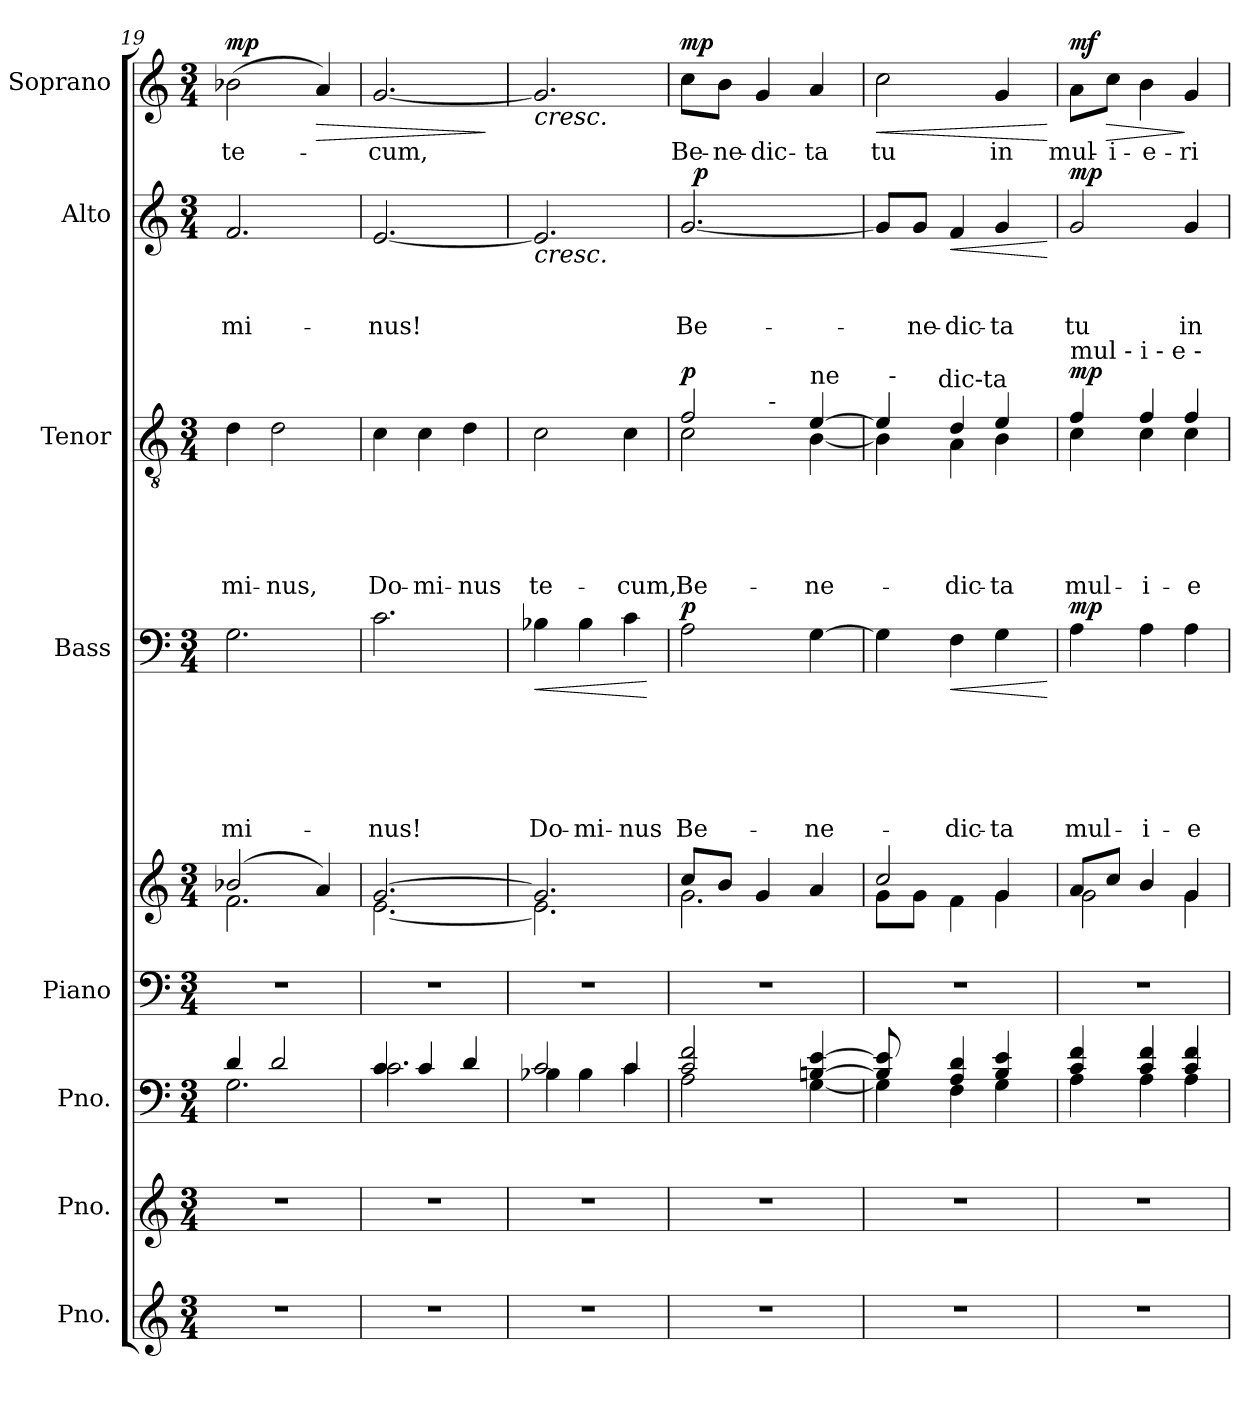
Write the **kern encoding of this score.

**kern	**kern	**kern	**kern	**kern	**kern	**text	**text	**text	**text	**text	**text	**dynam	**kern	**text	**text	**text	**text	**text	**dynam	**kern	**text	**text	**text	**dynam	**kern	**text	**dynam
*part8	*part7	*part6	*part5	*part5	*part4	*part4	*part4	*part4	*part4	*part4	*part4	*part4	*part3	*part3	*part3	*part3	*part3	*part3	*part3	*part2	*part2	*part2	*part2	*part2	*part1	*part1	*part1
*staff9	*staff8	*staff7	*staff6	*staff5	*staff4	*staff4	*staff4	*staff4	*staff4	*staff4	*staff4	*staff4	*staff3	*staff3	*staff3	*staff3	*staff3	*staff3	*staff3	*staff2	*staff2	*staff2	*staff2	*staff2	*staff1	*staff1	*staff1
*I"Pno.	*I"Pno.	*I"Pno.	*I"Piano	*	*I"Bass	*	*	*	*	*	*	*	*I"Tenor	*	*	*	*	*	*	*I"Alto	*	*	*	*	*I"Soprano	*	*
*	*	*	*	*	*I'B.	*	*	*	*	*	*	*	*I'T.	*	*	*	*	*	*	*I'A.	*	*	*	*	*I'S.	*	*
*clefG2	*clefG2	*clefF4	*clefF4	*clefG2	*clefF4	*	*	*	*	*	*	*	*clefGv2	*	*	*	*	*	*	*clefG2	*	*	*	*	*clefG2	*	*
*k[]	*k[]	*k[]	*k[]	*k[]	*k[]	*	*	*	*	*	*	*	*k[]	*	*	*	*	*	*	*k[]	*	*	*	*	*k[]	*	*
*C:	*C:	*C:	*C:	*C:	*C:	*	*	*	*	*	*	*	*C:	*	*	*	*	*	*	*C:	*	*	*	*	*C:	*	*
*M3/4	*M3/4	*M3/4	*M3/4	*M3/4	*M3/4	*	*	*	*	*	*	*	*M3/4	*	*	*	*	*	*	*M3/4	*	*	*	*	*M3/4	*	*
=19	=19	=19	=19	=19	=19	=19	=19	=19	=19	=19	=19	=19	=19	=19	=19	=19	=19	=19	=19	=19	=19	=19	=19	=19	=19	=19	=19
*	*	*^	*	*^	*	*	*	*	*	*	*	*	*	*	*	*	*	*	*	*	*	*	*	*	*	*	*
!	!	!	!	!	!	!	!	!	!	!	!	!	!LO:LY:b	!	!	!	!	!	!	!LO:LY:b	!	!	!	!	!LO:LY:b	!	!	!LO:LY:b	!LO:DY:a
2.r	2.r	4d/	2.G\	2.r	(2b-X/	2.f\	2.G\	.	.	.	.	.	-mi-	.	4d\	.	.	.	.	-mi-	.	2.f/	.	.	-mi-	.	(>2b-X\	te-	mp
!	!	!	!	!	!	!	!	!	!	!	!	!	!	!	!	!	!	!	!	!LO:LY:b	!	!	!	!	!	!	!	!	!
.	.	2d/	.	.	.	.	.	.	.	.	.	.	.	.	2d\	.	.	.	.	-nus,	.	.	.	.	.	.	.	.	.
!	!	!	!	!	!	!	!	!	!	!	!	!	!	!	!	!	!	!	!	!	!	!	!	!	!	!	!	!	!LO:HP:b
.	.	.	.	.	4a/)	.	.	.	.	.	.	.	.	.	.	.	.	.	.	.	.	.	.	.	.	.	4a/)	.	>
=20	=20	=20	=20	=20	=20	=20	=20	=20	=20	=20	=20	=20	=20	=20	=20	=20	=20	=20	=20	=20	=20	=20	=20	=20	=20	=20	=20	=20	=20
!	!	!	!	!	!	!	!	!	!	!	!	!	!LO:LY:b	!	!	!	!	!	!	!LO:LY:b	!	!	!	!	!LO:LY:b	!	!	!LO:LY:b	!
2.r	2.r	4c/	2.c\	2.r	[>2.g/	[<2.e\	2.c\	.	.	.	.	.	-nus!	.	4c\	.	.	.	.	Do-	.	[<2.e/	.	.	-nus!	.	[<2.g/	-cum,	.
!	!	!	!	!	!	!	!	!	!	!	!	!	!	!	!	!	!	!	!	!LO:LY:b	!	!	!	!	!	!	!	!	!
.	.	4c/	.	.	.	.	.	.	.	.	.	.	.	.	4c\	.	.	.	.	-mi-	.	.	.	.	.	.	.	.	.
!	!	!	!	!	!	!	!	!	!	!	!	!	!	!	!	!	!	!	!	!LO:LY:b:rj	!	!	!	!	!	!	!	!	!
.	.	4d/	.	.	.	.	.	.	.	.	.	.	.	.	4d\	.	.	.	.	-nus	.	.	.	.	.	.	.	.	.
*	*	*v	*v	*	*v	*v	*	*	*	*	*	*	*	*	*	*	*	*	*	*	*	*	*	*	*	*	*	*	*
.	.	.	.	.	.	.	.	.	.	.	.	.	.	.	.	.	.	.	.	.	.	.	.	.	.	.	]
=21	=21	=21	=21	=21	=21	=21	=21	=21	=21	=21	=21	=21	=21	=21	=21	=21	=21	=21	=21	=21	=21	=21	=21	=21	=21	=21	=21
*	*	*^	*	*^	*	*	*	*	*	*	*	*	*	*	*	*	*	*	*	*	*	*	*	*	*	*	*
!	!	!	!	!	!	!	!	!	!	!	!	!	!LO:LY:b	!LO:HP:b	!	!	!	!	!	!LO:LY:b	!	!	!	!	!	!LO:HP:b	!	!	!LO:HP:b
2.r	2.r	2c/	4B-X\	2.r	2.g/]	2.e\]	4B-X\	.	.	.	.	.	Do-	<	2c\	.	.	.	.	te-	.	2.e/]	.	.	.	<	2.g/]	.	<
!	!	!	!	!	!	!	!	!	!	!	!	!	!LO:LY:b	!	!	!	!	!	!	!	!	!	!	!	!	!	!	!	!
.	.	.	4B-\	.	.	.	4B-\	.	.	.	.	.	-mi-	.	.	.	.	.	.	.	.	.	.	.	.	.	.	.	.
!	!	!	!	!	!	!	!	!	!	!	!	!	!LO:LY:b:rj	!	!	!	!	!	!	!LO:LY:b	!	!	!	!	!	!	!	!	!
.	.	4c/	4c\	.	.	.	4c\	.	.	.	.	.	-nus	.	4c\	.	.	.	.	-cum,	.	.	.	.	.	.	.	.	.
*	*	*v	*v	*	*v	*v	*	*	*	*	*	*	*	*	*	*	*	*	*	*	*	*	*	*	*	*	*	*	*
.	.	.	.	.	.	.	.	.	.	.	.	[	.	.	.	.	.	.	.	.	.	.	.	.	.	.	.
=22	=22	=22	=22	=22	=22	=22	=22	=22	=22	=22	=22	=22	=22	=22	=22	=22	=22	=22	=22	=22	=22	=22	=22	=22	=22	=22	=22
*	*	*^	*	*^	*	*	*	*	*	*	*	*	*	*	*	*	*	*	*	*	*	*	*	*	*	*	*
!	!	!	!	!	!	!	!	!	!	!	!	!	!	!	!LO:TX:a:t=Be	!	!	!	!	!	!	!	!	!	!	!	!	!	!
!	!	!	!	!	!	!	!	!	!	!	!	!	!LO:LY:b	!LO:DY:a	!	!	!	!	!	!LO:LY:b	!LO:DY:a	!	!	!	!LO:LY:b	!	!	!LO:LY:b	!LO:DY:a
*	*	*	*	*	*	*	*	*	*	*	*	*	*	*	*^	*	*	*	*	*	*	*^	*	*	*	*	*	*	*
*	*	*	*	*	*	*	*	*	*	*	*	*	*	*	*	*^	*	*	*	*	*	*	*	*	*	*	*	*	*	*	*
2.r	2.r	2c/ 2f/	2A\	2.r	8cc/L	2.g\	2A\	.	.	.	.	.	Be-	p	2f/	2c\	4ryy	.	.	.	.	Be-	p	[<2.g/	32ryy	.	.	Be-	.	8cc\L	Be-	mp
!	!	!	!	!	!	!	!	!	!	!	!	!	!	!	!	!	!	!	!	!	!	!	!	!	!	!	!	!	!LO:DY:a	!	!	!
.	.	.	.	.	.	.	.	.	.	.	.	.	.	.	.	.	.	.	.	.	.	.	.	.	2ryy	.	.	.	p	.	.	.
!	!	!	!	!	!	!	!	!	!	!	!	!	!	!	!	!	!	!	!	!	!	!	!	!	!	!	!	!	!	!	!LO:LY:b	!
.	.	.	.	.	8b/J	.	.	.	.	.	.	.	.	.	.	.	.	.	.	.	.	.	.	.	.	.	.	.	.	8b\J	-ne-	[
!	!	!	!	!	!	!	!	!	!	!	!	!	!	!	!	!	!	!	!	!	!	!	!	!	!	!	!	!	!	!	!LO:LY:b	!
.	.	.	.	.	4g/	.	.	.	.	.	.	.	.	.	.	.	32ryy	.	.	.	.	.	.	.	.	.	.	.	.	4g/	-dic-	.
!	!	!	!	!	!	!	!	!	!	!	!	!	!	!	!	!	!LO:TX:a:t=-	!	!	!	!	!	!	!	!	!	!	!	!	!	!	!
.	.	.	.	.	.	.	.	.	.	.	.	.	.	.	.	.	4...ryy	.	.	.	.	.	.	.	.	.	.	.	.	.	.	.
!	!	!	!	!	!	!	!	!	!	!	!	!	!	!	!LO:TX:a:t=ne	!	!	!	!	!	!	!	!	!	!	!	!	!	!	!	!	!
!	!	!	!	!	!	!	!	!	!	!	!	!	!LO:LY:b	!	!	!	!	!	!	!	!	!LO:LY:b	!	!	!	!	!	!	!	!	!LO:LY:b:rj	!
.	.	[>4Bn/ [>4e/	[<4G\	.	4a/	.	[>4G\	.	.	.	.	.	-ne-	.	[>4e/	[<4B\	.	.	.	.	.	-ne-	.	.	.	.	.	.	.	4a/	-ta	.
.	.	.	.	.	.	.	.	.	.	.	.	.	.	.	.	.	.	.	.	.	.	.	.	.	8..ryy	.	.	.	.	.	.	.
*	*	*v	*v	*	*v	*v	*	*	*	*	*	*	*	*	*	*	*	*	*	*	*	*	*	*	*	*	*	*	*	*	*	*
.	.	.	.	.	.	.	.	.	.	.	.	.	.	.	.	.	.	.	.	.	.	.	.	.	.	.	[	.	.	.
=23	=23	=23	=23	=23	=23	=23	=23	=23	=23	=23	=23	=23	=23	=23	=23	=23	=23	=23	=23	=23	=23	=23	=23	=23	=23	=23	=23	=23	=23	=23
*	*	*^	*	*^	*	*	*	*	*	*	*	*	*	*	*	*	*	*	*	*	*	*	*	*	*	*	*	*	*	*
!	!	!	!	!	!	!	!	!	!	!	!	!	!	!	!	!	!	!	!	!	!	!	!	!	!	!	!	!	!	!	!LO:LY:b	!LO:HP:b
*	*	*	*	*	*	*	*	*	*	*	*	*	*	*	*	*	*^	*	*	*	*	*	*	*v	*v	*	*	*	*	*	*	*
2.r	2.r	8B/] 8e/]	4G\]	2.r	2cc/	8g\L	4G\]	.	.	.	.	.	.	.	4e/]	4B\]	32ryy	8..ryy	.	.	.	.	.	.	8g/L]	.	.	.	.	2cc\	tu	<
!	!	!	!	!	!	!	!	!	!	!	!	!	!	!	!	!	!LO:TX:a:t=-	!	!	!	!	!	!	!	!	!	!	!	!	!	!	!
.	.	.	.	.	.	.	.	.	.	.	.	.	.	.	.	.	2ryy	.	.	.	.	.	.	.	.	.	.	.	.	.	.	.
!	!	!	!	!	!	!	!	!	!	!	!	!	!	!	!	!	!	!	!	!	!	!	!	!	!	!	!	!LO:LY:b	!	!	!	!
.	.	8ryy	.	.	.	8g\J	.	.	.	.	.	.	.	.	.	.	.	.	.	.	.	.	.	.	8g/J	.	.	-ne-	.	.	.	.
!	!	!	!	!	!	!	!	!	!	!	!	!	!	!	!	!	!	!LO:TX:a:t=dic-ta	!	!	!	!	!	!	!	!	!	!	!	!	!	!
.	.	.	.	.	.	.	.	.	.	.	.	.	.	.	.	.	.	2ryy	.	.	.	.	.	.	.	.	.	.	.	.	.	.
!	!	!	!	!	!	!	!	!	!	!	!	!	!LO:LY:b	!LO:HP:b	!	!	!	!	!	!	!	!	!LO:LY:b	!	!	!	!	!LO:LY:b	!LO:HP:b	!	!	!
.	.	4A/ 4d/	4F\	.	.	4f\	4F\	.	.	.	.	.	-dic-	<	4d/	4A\	.	.	.	.	.	.	-dic-	.	4f/	.	.	-dic-	<	.	.	.
!	!	!	!	!	!	!	!	!	!	!	!	!	!LO:LY:b:rj	!	!	!	!	!	!	!	!	!	!LO:LY:b:rj	!	!	!	!	!LO:LY:b:rj	!	!	!LO:LY:b	!
.	.	4B/ 4e/	4G\	.	4g/	4g\	4G\	.	.	.	.	.	-ta	.	4e/	4B\	.	.	.	.	.	.	-ta	.	4g/	.	.	-ta	.	4g/	in	.
.	.	.	.	.	.	.	.	.	.	.	.	.	.	.	.	.	8..ryy	.	.	.	.	.	.	.	.	.	.	.	.	.	.	.
.	.	.	.	.	.	.	.	.	.	.	.	.	.	.	.	.	.	32ryy	.	.	.	.	.	.	.	.	.	.	.	.	.	.
*	*	*v	*v	*	*v	*v	*	*	*	*	*	*	*	*	*	*	*	*	*	*	*	*	*	*	*	*	*	*	*	*	*	*
.	.	.	.	.	.	.	.	.	.	.	.	[	.	.	.	.	.	.	.	.	.	.	.	.	.	.	[	.	.	[
=24	=24	=24	=24	=24	=24	=24	=24	=24	=24	=24	=24	=24	=24	=24	=24	=24	=24	=24	=24	=24	=24	=24	=24	=24	=24	=24	=24	=24	=24	=24
*	*	*^	*	*^	*	*	*	*	*	*	*	*	*	*	*	*	*	*	*	*	*	*	*	*	*	*	*	*	*	*
!	!	!	!	!	!	!	!	!	!	!	!	!	!	!	!LO:TX:a:t=mul - i - e -	!	!	!	!	!	!	!	!	!	!	!	!	!	!	!	!	!
!	!	!	!	!	!	!	!	!	!	!	!	!	!LO:LY:b	!LO:DY:a	!	!	!	!	!	!	!	!	!LO:LY:b	!LO:DY:a	!	!	!	!LO:LY:b	!LO:DY:a	!	!LO:LY:b	!LO:DY:a
*	*	*	*	*	*	*	*	*	*	*	*	*	*	*	*	*v	*v	*v	*	*	*	*	*	*	*	*	*	*	*	*	*	*
2.r	2.r	4c/ 4f/	4A\	2.r	8a/L	2g\	4A\	.	.	.	.	.	mul-	mp	4f/	4c\	.	.	.	.	mul-	mp	2g/	.	.	tu	mp	8a\L	mul-	mf
!	!	!	!	!	!	!	!	!	!	!	!	!	!	!	!	!	!	!	!	!	!	!	!	!	!	!	!	!	!LO:LY:b:rj	!LO:HP:b
.	.	.	.	.	8cc/J	.	.	.	.	.	.	.	.	.	.	.	.	.	.	.	.	.	.	.	.	.	.	8cc\J	-i-	>
!	!	!	!	!	!	!	!	!	!	!	!	!	!LO:LY:b	!	!	!	!	!	!	!	!LO:LY:b	!	!	!	!	!	!	!	!LO:LY:b:rj	!
.	.	4c/ 4f/	4A\	.	4b/	.	4A\	.	.	.	.	.	-i-	.	4f/	4c\	.	.	.	.	-i-	.	.	.	.	.	.	4b\	-e-	.
!	!	!	!	!	!	!	!	!	!	!	!	!	!LO:LY:b	!	!	!	!	!	!	!	!LO:LY:b	!	!	!	!	!LO:LY:b	!	!	!LO:LY:b	!
.	.	4c/ 4f/	4A\	.	4g/	4g\	4A\	.	.	.	.	.	-e-	.	4f/	4c\	.	.	.	.	-e-	.	4g/	.	.	in	.	4g/	-ri-	]
*	*	*v	*v	*	*v	*v	*	*	*	*	*	*	*	*	*v	*v	*	*	*	*	*	*	*	*	*	*	*	*	*	*
=	=	=	=	=	=	=	=	=	=	=	=	=	=	=	=	=	=	=	=	=	=	=	=	=	=	=	=
*-	*-	*-	*-	*-	*-	*-	*-	*-	*-	*-	*-	*-	*-	*-	*-	*-	*-	*-	*-	*-	*-	*-	*-	*-	*-	*-	*-
